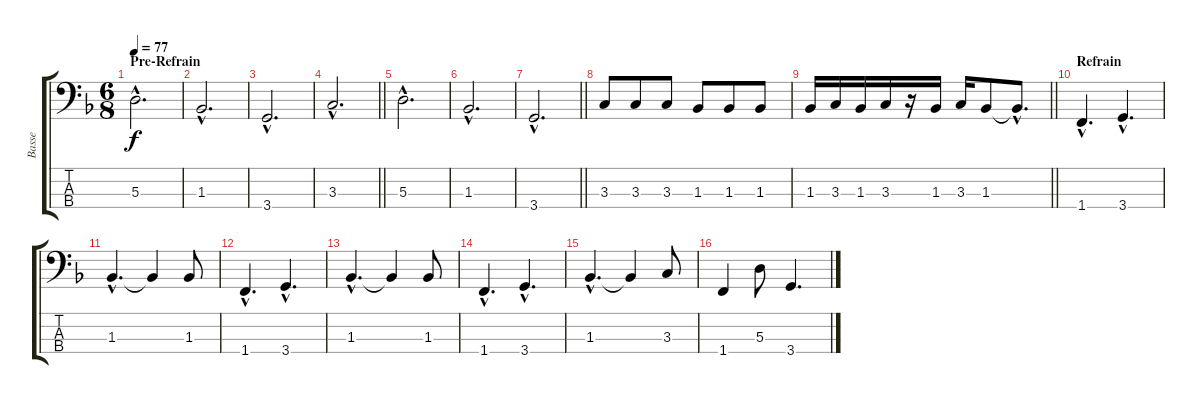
\track ("Basse" "Basse") {instrument electricbassfinger}
\staff {score tabs}
\tuning (G2 D2 A1 E1) {hide}
\ts (6 8)
\section ("" "Pre-Refrain")
\tempo 77
\clef f4
\ks f
5.3{hac}.2{d dy f volume 7} |
1.3{hac}.2{d} |
3.4{hac}.2{d} |
\barLineRight lightlight
3.3{hac}.2{d} |
5.3{hac}.2{d} |
1.3{hac}.2{d} |
\barLineRight lightlight
3.4{hac}.2{d} |
3.3.8{volume 12} 3.3.8 3.3.8 1.3.8 1.3.8 1.3.8 |
\barLineRight lightlight
1.3.16{volume 9} 3.3.16 1.3.16 3.3.16 r.16 1.3.16 3.3.16 1.3.8 1.3{hac t}.8{d} |
\section ("" "Refrain")
1.4{hac}.4{d volume 12} 3.4{hac}.4{d} |
1.3{hac}.4{d} 1.3{t}.4 1.3.8 |
1.4{hac}.4{d} 3.4{hac}.4{d} |
1.3{hac}.4{d} 1.3{t}.4 1.3.8 |
1.4{hac}.4{d} 3.4{hac}.4{d} |
1.3{hac}.4{d} 1.3{t}.4 3.3.8 |
1.4.4 5.3.8 3.4.4{d}
